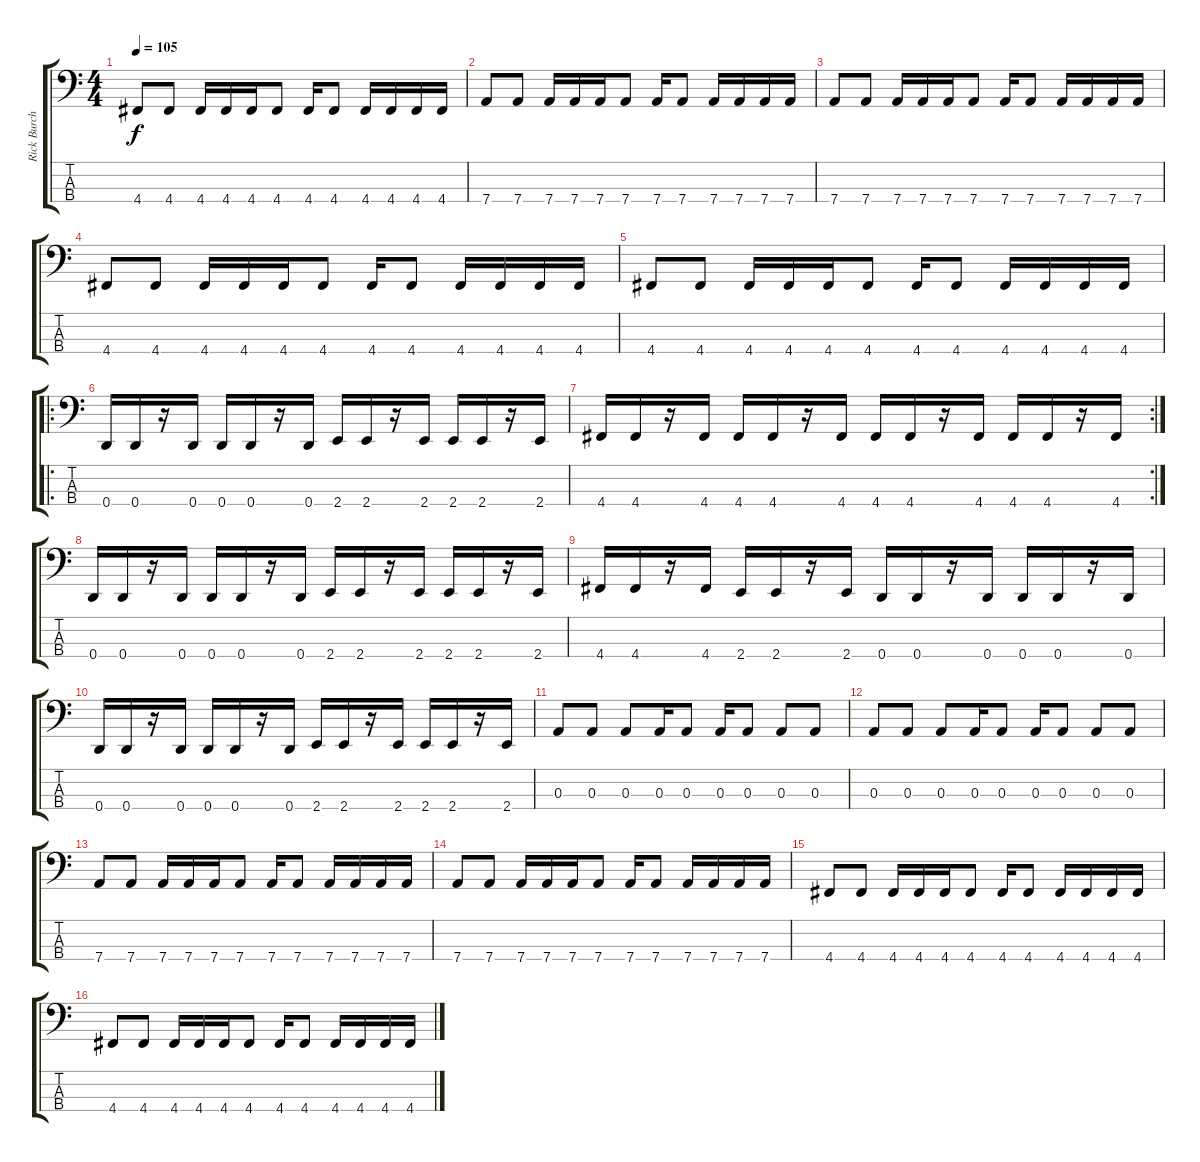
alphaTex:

\track ("Rick Burch" "Rick Burch") {instrument electricbassfinger}
\staff {score tabs}
\tuning (G2 D2 A1 D1) {hide}
\ts (4 4)
\tempo 105
\clef f4
\ks c
4.4.8{dy f} 4.4.8 4.4.16 4.4.16 4.4.16 4.4.8 4.4.16 4.4.8 4.4.16 4.4.16 4.4.16 4.4.16 |
7.4.8 7.4.8 7.4.16 7.4.16 7.4.16 7.4.8 7.4.16 7.4.8 7.4.16 7.4.16 7.4.16 7.4.16 |
7.4.8 7.4.8 7.4.16 7.4.16 7.4.16 7.4.8 7.4.16 7.4.8 7.4.16 7.4.16 7.4.16 7.4.16 |
4.4.8 4.4.8 4.4.16 4.4.16 4.4.16 4.4.8 4.4.16 4.4.8 4.4.16 4.4.16 4.4.16 4.4.16 |
4.4.8 4.4.8 4.4.16 4.4.16 4.4.16 4.4.8 4.4.16 4.4.8 4.4.16 4.4.16 4.4.16 4.4.16 |
\ro
0.4.16 0.4.16 r.16 0.4.16 0.4.16 0.4.16 r.16 0.4.16 2.4.16 2.4.16 r.16 2.4.16 2.4.16 2.4.16 r.16 2.4.16 |
\rc 2
4.4.16 4.4.16 r.16 4.4.16 4.4.16 4.4.16 r.16 4.4.16 4.4.16 4.4.16 r.16 4.4.16 4.4.16 4.4.16 r.16 4.4.16 |
0.4.16 0.4.16 r.16 0.4.16 0.4.16 0.4.16 r.16 0.4.16 2.4.16 2.4.16 r.16 2.4.16 2.4.16 2.4.16 r.16 2.4.16 |
4.4.16 4.4.16 r.16 4.4.16 2.4.16 2.4.16 r.16 2.4.16 0.4.16 0.4.16 r.16 0.4.16 0.4.16 0.4.16 r.16 0.4.16 |
0.4.16 0.4.16 r.16 0.4.16 0.4.16 0.4.16 r.16 0.4.16 2.4.16 2.4.16 r.16 2.4.16 2.4.16 2.4.16 r.16 2.4.16 |
0.3.8 0.3.8 0.3.8 0.3.16 0.3.8 0.3.16 0.3.8 0.3.8 0.3.8 |
0.3.8 0.3.8 0.3.8 0.3.16 0.3.8 0.3.16 0.3.8 0.3.8 0.3.8 |
7.4.8 7.4.8 7.4.16 7.4.16 7.4.16 7.4.8 7.4.16 7.4.8 7.4.16 7.4.16 7.4.16 7.4.16 |
7.4.8 7.4.8 7.4.16 7.4.16 7.4.16 7.4.8 7.4.16 7.4.8 7.4.16 7.4.16 7.4.16 7.4.16 |
4.4.8 4.4.8 4.4.16 4.4.16 4.4.16 4.4.8 4.4.16 4.4.8 4.4.16 4.4.16 4.4.16 4.4.16 |
4.4.8 4.4.8 4.4.16 4.4.16 4.4.16 4.4.8 4.4.16 4.4.8 4.4.16 4.4.16 4.4.16 4.4.16
